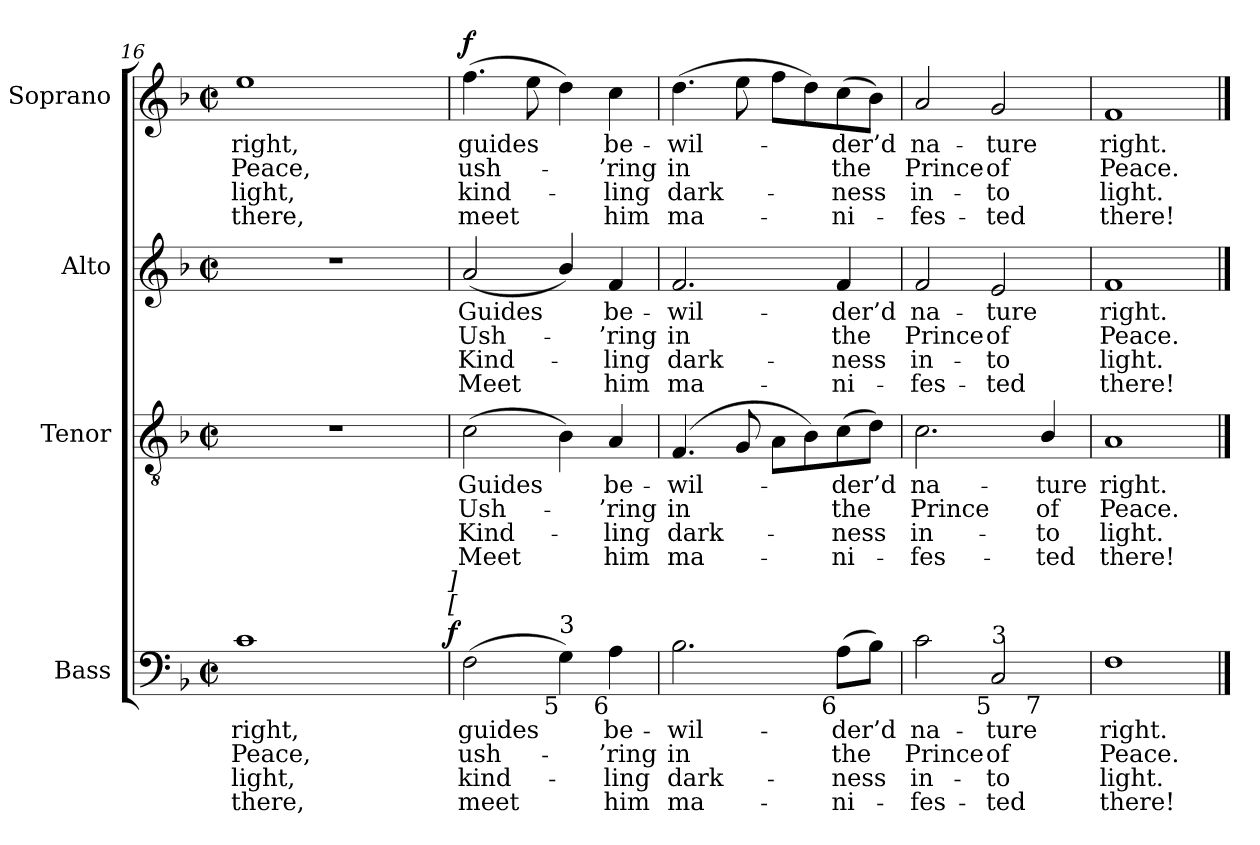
**kern	**text	**text	**text	**text	**dynam	**kern	**text	**text	**text	**text	**kern	**text	**text	**text	**text	**kern	**text	**text	**text	**text	**dynam
*part4	*part4	*part4	*part4	*part4	*part4	*part3	*part3	*part3	*part3	*part3	*part2	*part2	*part2	*part2	*part2	*part1	*part1	*part1	*part1	*part1	*part1
*staff4	*staff4	*staff4	*staff4	*staff4	*staff4	*staff3	*staff3	*staff3	*staff3	*staff3	*staff2	*staff2	*staff2	*staff2	*staff2	*staff1	*staff1	*staff1	*staff1	*staff1	*staff1
*I"Bass	*	*	*	*	*	*I"Tenor	*	*	*	*	*I"Alto	*	*	*	*	*I"Soprano	*	*	*	*	*
*I'B.	*	*	*	*	*	*I'T.	*	*	*	*	*I'A.	*	*	*	*	*I'S.	*	*	*	*	*
*clefF4	*	*	*	*	*	*clefGv2	*	*	*	*	*clefG2	*	*	*	*	*clefG2	*	*	*	*	*
*	*	*	*	*	*	*ITrd7c12	*	*	*	*	*	*	*	*	*	*	*	*	*	*	*
*k[b-]	*	*	*	*	*	*k[b-]	*	*	*	*	*k[b-]	*	*	*	*	*k[b-]	*	*	*	*	*
*F:	*	*	*	*	*	*F:	*	*	*	*	*F:	*	*	*	*	*F:	*	*	*	*	*
*M2/2	*	*	*	*	*	*M2/2	*	*	*	*	*M2/2	*	*	*	*	*M2/2	*	*	*	*	*
*met(c|)	*	*	*	*	*	*met(c|)	*	*	*	*	*met(c|)	*	*	*	*	*met(c|)	*	*	*	*	*
=16	=16	=16	=16	=16	=16	=16	=16	=16	=16	=16	=16	=16	=16	=16	=16	=16	=16	=16	=16	=16	=16
!	!LO:LY:b:color=#000000	!LO:LY:b:color=#000000	!LO:LY:b:color=#000000	!LO:LY:b:color=#000000	!	!	!	!	!	!	!	!	!	!	!	!	!	!	!	!	!
!	!	!	!	!	!	!	!	!	!	!	!	!	!	!	!	!	!LO:LY:b:color=#000000	!LO:LY:b:color=#000000	!LO:LY:b:color=#000000	!LO:LY:b:color=#000000	!
*^	*	*	*	*	*	*	*	*	*	*	*	*	*	*	*	*	*	*	*	*	*
1ci	2ryy	right,	Peace,	light,	there,	.	1r	.	.	.	.	1r	.	.	.	.	1eei	right,	Peace,	light,	there,	.
.	4ryy	.	.	.	.	.	.	.	.	.	.	.	.	.	.	.	.	.	.	.	.	.
.	8ryy	.	.	.	.	.	.	.	.	.	.	.	.	.	.	.	.	.	.	.	.	.
.	16ryy	.	.	.	.	.	.	.	.	.	.	.	.	.	.	.	.	.	.	.	.	.
.	32ryy	.	.	.	.	.	.	.	.	.	.	.	.	.	.	.	.	.	.	.	.	.
.	64ryy	.	.	.	.	.	.	.	.	.	.	.	.	.	.	.	.	.	.	.	.	.
.	128...ryy	.	.	.	.	.	.	.	.	.	.	.	.	.	.	.	.	.	.	.	.	.
!	!LO:TX:a:i:t=[	!	!	!	!	!	!	!	!	!	!	!	!	!	!	!	!	!	!	!	!	!
!	!LO:TX:a:i:t=]	!	!	!	!	!	!	!	!	!	!	!	!	!	!	!	!	!	!	!	!	!
.	1024ryy	.	.	.	.	f	.	.	.	.	.	.	.	.	.	.	.	.	.	.	.	.
*v	*v	*	*	*	*	*	*	*	*	*	*	*	*	*	*	*	*	*	*	*	*	*
=17	=17	=17	=17	=17	=17	=17	=17	=17	=17	=17	=17	=17	=17	=17	=17	=17	=17	=17	=17	=17	=17
*^	*	*	*	*	*	*	*	*	*	*	*	*	*	*	*	*	*	*	*	*	*
!	!	!LO:LY:b:color=#000000	!LO:LY:b:color=#000000	!LO:LY:b:color=#000000	!LO:LY:b:color=#000000	!	!	!	!	!	!	!	!	!	!	!	!	!	!	!	!	!
*v	*v	*	*	*	*	*	*	*	*	*	*	*	*	*	*	*	*	*	*	*	*	*
*^	*	*	*	*	*	*	*	*	*	*	*	*	*	*	*	*	*	*	*	*	*
!	!	!	!	!	!	!	!	!LO:LY:b:color=#000000	!LO:LY:b:color=#000000	!LO:LY:b:color=#000000	!LO:LY:b:color=#000000	!	!	!	!	!	!	!	!	!	!	!
*v	*v	*	*	*	*	*	*	*	*	*	*	*	*	*	*	*	*	*	*	*	*	*
*^	*	*	*	*	*	*	*	*	*	*	*	*	*	*	*	*	*	*	*	*	*
!	!	!	!	!	!	!	!	!	!	!	!	!	!LO:LY:b:color=#000000	!LO:LY:b:color=#000000	!LO:LY:b:color=#000000	!LO:LY:b:color=#000000	!	!	!	!	!	!
*v	*v	*	*	*	*	*	*	*	*	*	*	*	*	*	*	*	*	*	*	*	*	*
*^	*	*	*	*	*	*	*	*	*	*	*	*	*	*	*	*	*	*	*	*	*
!	!	!	!	!	!	!	!	!	!	!	!	!	!	!	!	!	!	!LO:LY:b:color=#000000	!LO:LY:b:color=#000000	!LO:LY:b:color=#000000	!LO:LY:b:color=#000000	!
*v	*v	*	*	*	*	*	*	*	*	*	*	*	*	*	*	*	*	*	*	*	*	*
(2Fi\	guides	ush-	kind-	-meet	.	(2Ci\	Guides	Ush-	Kind-	-Meet	(2ai/	Guides	Ush-	Kind-	-Meet	(4.ffi\	guides	ush-	kind-	-meet	f
.	.	.	.	.	.	.	.	.	.	.	.	.	.	.	.	8eei\	.	.	.	.	.
!LO:TX:b:rj:t=5	!	!	!	!	!	!	!	!	!	!	!	!	!	!	!	!	!	!	!	!	!
!LO:TX:t=3	!	!	!	!	!	!	!	!	!	!	!	!	!	!	!	!	!	!	!	!	!
4Gi\)	.	.	.	.	.	4BB-i\)	.	.	.	.	4b-i/)	.	.	.	.	4ddi\)	.	.	.	.	.
!	!LO:LY:b:color=#000000	!LO:LY:b:color=#000000	!LO:LY:b:color=#000000	!LO:LY:b:color=#000000	!	!	!	!	!	!	!	!	!	!	!	!	!	!	!	!	!
!	!	!	!	!	!	!	!LO:LY:b:color=#000000	!LO:LY:b:color=#000000	!LO:LY:b:color=#000000	!LO:LY:b:color=#000000	!	!	!	!	!	!	!	!	!	!	!
!	!	!	!	!	!	!	!	!	!	!	!	!LO:LY:b:color=#000000	!LO:LY:b:color=#000000	!LO:LY:b:color=#000000	!LO:LY:b:color=#000000	!	!	!	!	!	!
!LO:TX:b:rj:t=6	!	!	!	!	!	!	!	!	!	!	!	!	!	!	!	!	!	!	!	!	!
!	!	!	!	!	!	!	!	!	!	!	!	!	!	!	!	!	!LO:LY:b:color=#000000	!LO:LY:b:color=#000000	!LO:LY:b:color=#000000	!LO:LY:b:color=#000000	!
4Ai\	be-	-’ring	ling	him	.	4AAi/	be-	-’ring	ling	him	4fi/	be-	-’ring	ling	him	4cci\	be-	-’ring	ling	him	.
=18	=18	=18	=18	=18	=18	=18	=18	=18	=18	=18	=18	=18	=18	=18	=18	=18	=18	=18	=18	=18	=18
!	!LO:LY:b:color=#000000	!LO:LY:b:color=#000000	!LO:LY:b:color=#000000	!LO:LY:b:color=#000000	!	!	!	!	!	!	!	!	!	!	!	!	!	!	!	!	!
!	!	!	!	!	!	!	!LO:LY:b:color=#000000	!LO:LY:b:color=#000000	!LO:LY:b:color=#000000	!LO:LY:b:color=#000000	!	!	!	!	!	!	!	!	!	!	!
!	!	!	!	!	!	!	!	!	!	!	!	!LO:LY:b:color=#000000	!LO:LY:b:color=#000000	!LO:LY:b:color=#000000	!LO:LY:b:color=#000000	!	!	!	!	!	!
!	!	!	!	!	!	!	!	!	!	!	!	!	!	!	!	!	!LO:LY:b:color=#000000	!LO:LY:b:color=#000000	!LO:LY:b:color=#000000	!LO:LY:b:color=#000000	!
2.B-i\	-wil-	in	dark-	-ma-	.	(4.FFi/	-wil-	in	dark-	-ma-	2.fi/	-wil-	in	dark-	-ma-	(4.ddi\	-wil-	in	dark-	-ma-	.
.	.	.	.	.	.	8GGi/	.	.	.	.	.	.	.	.	.	8eei\	.	.	.	.	.
.	.	.	.	.	.	8AAi\L	.	.	.	.	.	.	.	.	.	8ffi\L	.	.	.	.	.
.	.	.	.	.	.	8BB-i\)	.	.	.	.	.	.	.	.	.	8ddi\)	.	.	.	.	.
!	!LO:LY:b:color=#000000	!LO:LY:b:color=#000000	!LO:LY:b:color=#000000	!LO:LY:b:color=#000000	!	!	!	!	!	!	!	!	!	!	!	!	!	!	!	!	!
!	!	!	!	!	!	!	!LO:LY:b:color=#000000	!LO:LY:b:color=#000000	!LO:LY:b:color=#000000	!LO:LY:b:color=#000000	!	!	!	!	!	!	!	!	!	!	!
!	!	!	!	!	!	!	!	!	!	!	!	!LO:LY:b:color=#000000	!LO:LY:b:color=#000000	!LO:LY:b:color=#000000	!LO:LY:b:color=#000000	!	!	!	!	!	!
!LO:TX:b:rj:t=6	!	!	!	!	!	!	!	!	!	!	!	!	!	!	!	!	!	!	!	!	!
!	!	!	!	!	!	!	!	!	!	!	!	!	!	!	!	!	!LO:LY:b:color=#000000	!LO:LY:b:color=#000000	!LO:LY:b:color=#000000	!LO:LY:b:color=#000000	!
(8Ai\L	-der’d	the	-ness	ni-	.	(8Ci\	-der’d	the	-ness	ni-	4fi/	-der’d	the	-ness	ni-	(8cci\	-der’d	the	-ness	ni-	.
8B-i\J)	.	.	.	.	.	8Di\J)	.	.	.	.	.	.	.	.	.	8b-i\J)	.	.	.	.	.
=19	=19	=19	=19	=19	=19	=19	=19	=19	=19	=19	=19	=19	=19	=19	=19	=19	=19	=19	=19	=19	=19
!	!LO:LY:b:color=#000000	!LO:LY:b:color=#000000	!LO:LY:b:color=#000000	!LO:LY:b:color=#000000	!	!	!	!	!	!	!	!	!	!	!	!	!	!	!	!	!
!	!	!	!	!	!	!	!LO:LY:b:color=#000000	!LO:LY:b:color=#000000	!LO:LY:b:color=#000000	!LO:LY:b:color=#000000	!	!	!	!	!	!	!	!	!	!	!
!	!	!	!	!	!	!	!	!	!	!	!	!LO:LY:b:color=#000000	!LO:LY:b:color=#000000	!LO:LY:b:color=#000000	!LO:LY:b:color=#000000	!	!	!	!	!	!
!LO:TX:b:rj:t=6	!	!	!	!	!	!	!	!	!	!	!	!	!	!	!	!	!	!	!	!	!
!LO:TX:t=4	!	!	!	!	!	!	!	!	!	!	!	!	!	!	!	!	!	!	!	!	!
!	!	!	!	!	!	!	!	!	!	!	!	!	!	!	!	!	!LO:LY:b:color=#000000	!LO:LY:b:color=#000000	!LO:LY:b:color=#000000	!LO:LY:b:color=#000000	!
*^	*	*	*	*	*	*	*	*	*	*	*	*	*	*	*	*	*	*	*	*	*
2ci\	2.ryy	na-	Prince	-in-	-fes-	.	2.Ci\	na-	Prince	-in-	-fes-	2fi/	na-	Prince	-in-	-fes-	2ai/	na-	Prince	-in-	-fes-	.
!	!	!LO:LY:b:color=#000000	!LO:LY:b:color=#000000	!LO:LY:b:color=#000000	!LO:LY:b:color=#000000	!	!	!	!	!	!	!	!	!	!	!	!	!	!	!	!	!
!	!	!	!	!	!	!	!	!	!	!	!	!	!LO:LY:b:color=#000000	!LO:LY:b:color=#000000	!LO:LY:b:color=#000000	!LO:LY:b:color=#000000	!	!	!	!	!	!
!LO:TX:b:rj:t=5	!	!	!	!	!	!	!	!	!	!	!	!	!	!	!	!	!	!	!	!	!	!
!LO:TX:t=3	!	!	!	!	!	!	!	!	!	!	!	!	!	!	!	!	!	!	!	!	!	!
!	!	!	!	!	!	!	!	!	!	!	!	!	!	!	!	!	!	!LO:LY:b:color=#000000	!LO:LY:b:color=#000000	!LO:LY:b:color=#000000	!LO:LY:b:color=#000000	!
2Ci/	.	-ture	of	-to	ted	.	.	.	.	.	.	2ei/	-ture	of	-to	ted	2gi/	-ture	of	-to	ted	.
!	!LO:TX:b:rj:t=7	!	!	!	!	!	!	!	!	!	!	!	!	!	!	!	!	!	!	!	!	!
!	!	!	!	!	!	!	!	!LO:LY:b:color=#000000	!LO:LY:b:color=#000000	!LO:LY:b:color=#000000	!LO:LY:b:color=#000000	!	!	!	!	!	!	!	!	!	!	!
.	4ryy	.	.	.	.	.	4BB-i/	-ture	of	-to	ted	.	.	.	.	.	.	.	.	.	.	.
*v	*v	*	*	*	*	*	*	*	*	*	*	*	*	*	*	*	*	*	*	*	*	*
=20	=20	=20	=20	=20	=20	=20	=20	=20	=20	=20	=20	=20	=20	=20	=20	=20	=20	=20	=20	=20	=20
*^	*	*	*	*	*	*	*	*	*	*	*	*	*	*	*	*	*	*	*	*	*
!	!	!LO:LY:b:color=#000000	!LO:LY:b:color=#000000	!LO:LY:b:color=#000000	!LO:LY:b:color=#000000	!	!	!	!	!	!	!	!	!	!	!	!	!	!	!	!	!
*v	*v	*	*	*	*	*	*	*	*	*	*	*	*	*	*	*	*	*	*	*	*	*
*^	*	*	*	*	*	*	*	*	*	*	*	*	*	*	*	*	*	*	*	*	*
!	!	!	!	!	!	!	!	!LO:LY:b:color=#000000	!LO:LY:b:color=#000000	!LO:LY:b:color=#000000	!LO:LY:b:color=#000000	!	!	!	!	!	!	!	!	!	!	!
*v	*v	*	*	*	*	*	*	*	*	*	*	*	*	*	*	*	*	*	*	*	*	*
*^	*	*	*	*	*	*	*	*	*	*	*	*	*	*	*	*	*	*	*	*	*
!	!	!	!	!	!	!	!	!	!	!	!	!	!LO:LY:b:color=#000000	!LO:LY:b:color=#000000	!LO:LY:b:color=#000000	!LO:LY:b:color=#000000	!	!	!	!	!	!
*v	*v	*	*	*	*	*	*	*	*	*	*	*	*	*	*	*	*	*	*	*	*	*
*^	*	*	*	*	*	*	*	*	*	*	*	*	*	*	*	*	*	*	*	*	*
!	!	!	!	!	!	!	!	!	!	!	!	!	!	!	!	!	!	!LO:LY:b:color=#000000	!LO:LY:b:color=#000000	!LO:LY:b:color=#000000	!LO:LY:b:color=#000000	!
*v	*v	*	*	*	*	*	*	*	*	*	*	*	*	*	*	*	*	*	*	*	*	*
1Fi	right.	Peace.	light.	there!	.	1AAi	right.	Peace.	light.	there!	1fi	right.	Peace.	light.	there!	1fi	right.	Peace.	light.	there!	.
==	==	==	==	==	==	==	==	==	==	==	==	==	==	==	==	==	==	==	==	==	==
*-	*-	*-	*-	*-	*-	*-	*-	*-	*-	*-	*-	*-	*-	*-	*-	*-	*-	*-	*-	*-	*-
